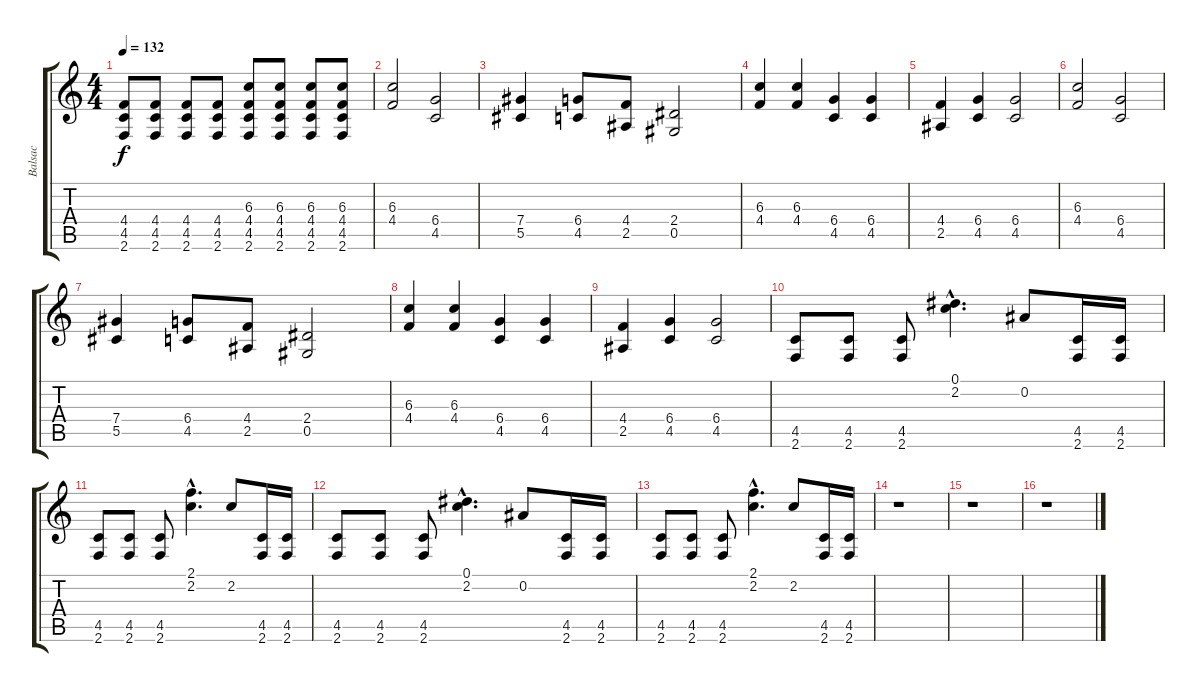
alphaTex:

\track ("Balsac" "Balsac") {instrument distortionguitar}
\staff {score tabs}
\tuning (Eb4 Bb3 Gb3 Db3 Ab2 Eb2) {hide}
\ts (4 4)
\tempo 132
\clef g2
\ks c
(4.4 4.5 2.6).8{dy f} (4.4 4.5 2.6).8 (4.4 4.5 2.6).8 (4.4 4.5 2.6).8 (6.3 4.4 4.5 2.6).8 (6.3 4.4 4.5 2.6).8 (6.3 4.4 4.5 2.6).8 (6.3 4.4 4.5 2.6).8 |
(6.3 4.4).2 (6.4 4.5).2 |
(7.4 5.5).4 (6.4 4.5).8 (4.4 2.5).8 (2.4 0.5).2 |
(6.3 4.4).4 (6.3 4.4).4 (6.4 4.5).4 (6.4 4.5).4 |
(4.4 2.5).4 (6.4 4.5).4 (6.4 4.5).2 |
(6.3 4.4).2 (6.4 4.5).2 |
(7.4 5.5).4 (6.4 4.5).8 (4.4 2.5).8 (2.4 0.5).2 |
(6.3 4.4).4 (6.3 4.4).4 (6.4 4.5).4 (6.4 4.5).4 |
(4.4 2.5).4 (6.4 4.5).4 (6.4 4.5).2 |
(4.5 2.6).8 (4.5 2.6).8 (4.5 2.6).8 (0.1{hac} 2.2{hac}).4{d} 0.2.8 (4.5 2.6).16 (4.5 2.6).16 |
(4.5 2.6).8 (4.5 2.6).8 (4.5 2.6).8 (2.1{hac} 2.2{hac}).4{d} 2.2.8 (4.5 2.6).16 (4.5 2.6).16 |
(4.5 2.6).8 (4.5 2.6).8 (4.5 2.6).8 (0.1{hac} 2.2{hac}).4{d} 0.2.8 (4.5 2.6).16 (4.5 2.6).16 |
(4.5 2.6).8 (4.5 2.6).8 (4.5 2.6).8 (2.1{hac} 2.2{hac}).4{d} 2.2.8 (4.5 2.6).16 (4.5 2.6).16 |
r.1 |
r.1 |
r.1
